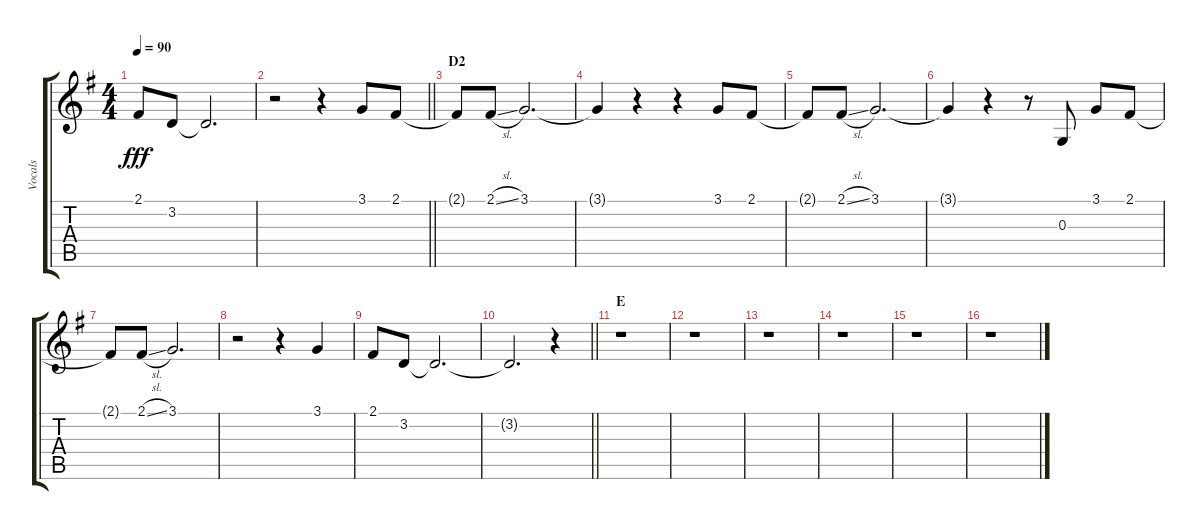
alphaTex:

\track ("Vocals" "Vocals") {instrument voiceoohs}
\staff {score tabs}
\tuning (E4 B3 G3 D3 A2 E2) {hide}
\ts (4 4)
\tempo 90
\clef g2
\ks g
2.1.8{dy fff} 3.2.8 3.2{t}.2{d} |
\barLineRight lightlight
r.2 r.4 3.1.8 2.1.8 |
\section ("" "D2")
2.1{t}.8 2.1{sl}.8 3.1.2{d} |
3.1{t}.4 r.4 r.4 3.1.8 2.1.8 |
2.1{t}.8 2.1{sl}.8 3.1.2{d} |
3.1{t}.4 r.4 r.8 0.3.8 3.1.8 2.1.8 |
2.1{t}.8 2.1{sl}.8 3.1.2{d} |
r.2 r.4 3.1.4 |
2.1.8 3.2.8 3.2{t}.2{d} |
\barLineRight lightlight
3.2{t}.2{d} r.4 |
\section ("" "E")
r.1 |
r.1 |
r.1 |
r.1 |
r.1 |
r.1
